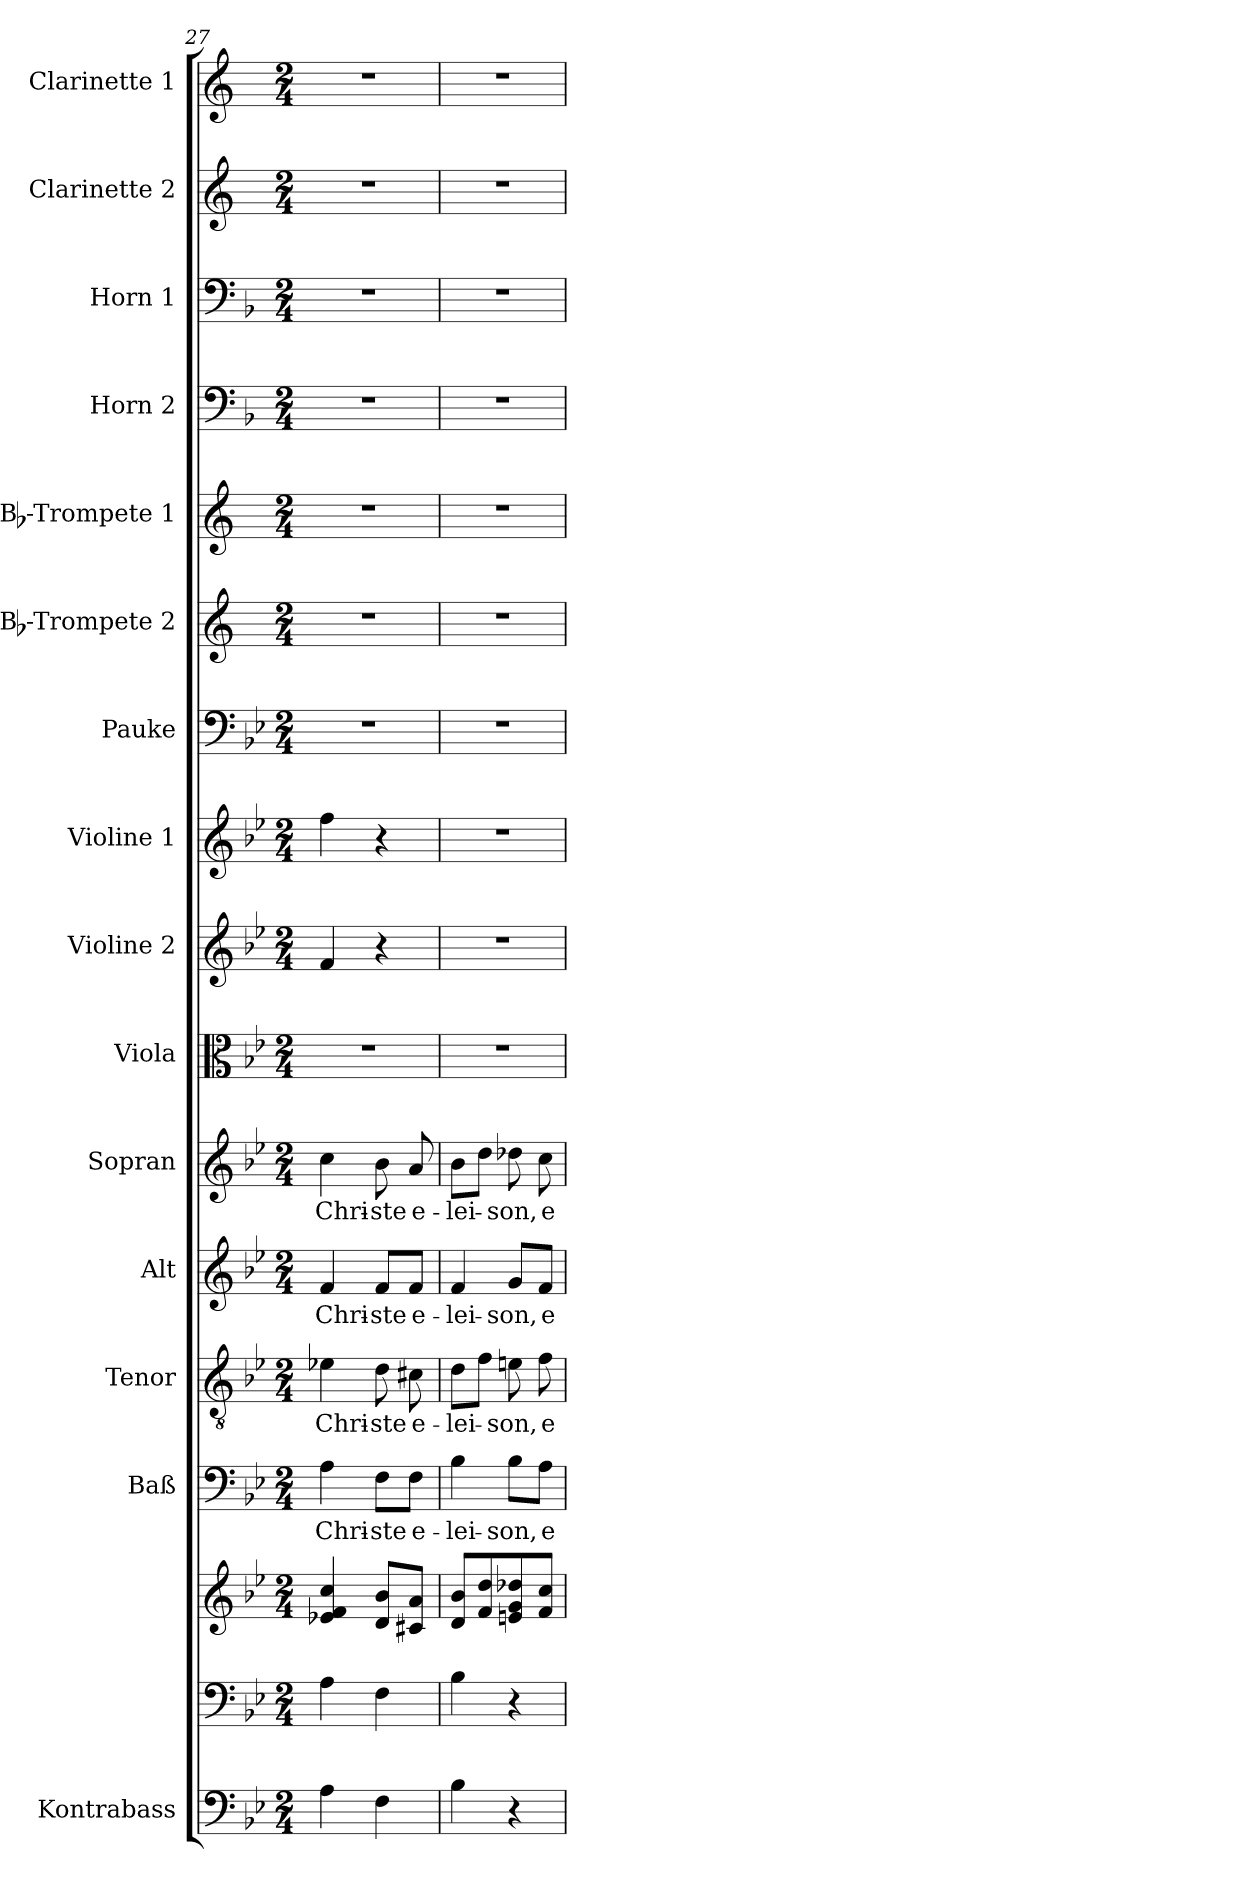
**kern	**kern	**kern	**kern	**text	**kern	**text	**kern	**text	**kern	**text	**kern	**kern	**kern	**kern	**kern	**kern	**kern	**kern	**kern	**kern
*part16	*part15	*part15	*part14	*part14	*part13	*part13	*part12	*part12	*part11	*part11	*part10	*part9	*part8	*part7	*part6	*part5	*part4	*part3	*part2	*part1
*staff17	*staff16	*staff15	*staff14	*staff14	*staff13	*staff13	*staff12	*staff12	*staff11	*staff11	*staff10	*staff9	*staff8	*staff7	*staff6	*staff5	*staff4	*staff3	*staff2	*staff1
*I"Kontrabass	*	*	*I"Baß	*	*I"Tenor	*	*I"Alt	*	*I"Sopran	*	*I"Viola	*I"Violine 2	*I"Violine 1	*I"Pauke	*I"Bb-Trompete 2	*I"Bb-Trompete 1	*I"Horn 2	*I"Horn 1	*I"Clarinette 2	*I"Clarinette 1
*I'Kb.	*	*	*I'Baß	*	*I'Ten	*	*I'Alt	*	*I'Sop	*	*I'Vla.	*I'Vln. 2	*I'Vln. 1	*I'Pk.	*I'Bb Trp. 2	*I'Bb Trp. 1	*I'Hrn. 2	*I'Hrn. 1	*I'Cl. 2	*I'Cl. 1
*clefF4	*clefF4	*clefG2	*clefF4	*	*clefGv2	*	*clefG2	*	*clefG2	*	*clefC3	*clefG2	*clefG2	*clefF4	*clefG2	*clefG2	*clefF4	*clefF4	*clefG2	*clefG2
*ITrd7c12	*	*	*	*	*	*	*	*	*	*	*	*	*	*	*ITrd1c2	*ITrd1c2	*ITrd4c7	*ITrd4c7	*ITrd1c2	*ITrd1c2
*k[b-e-]	*k[b-e-]	*k[b-e-]	*k[b-e-]	*	*k[b-e-]	*	*k[b-e-]	*	*k[b-e-]	*	*k[b-e-]	*k[b-e-]	*k[b-e-]	*k[b-e-]	*k[b-e-]	*k[b-e-]	*k[b-e-]	*k[b-e-]	*k[b-e-]	*k[b-e-]
*B-:	*B-:	*B-:	*B-:	*	*B-:	*	*B-:	*	*B-:	*	*B-:	*B-:	*B-:	*B-:	*B-:	*B-:	*B-:	*B-:	*B-:	*B-:
*M2/4	*M2/4	*M2/4	*M2/4	*	*M2/4	*	*M2/4	*	*M2/4	*	*M2/4	*M2/4	*M2/4	*M2/4	*M2/4	*M2/4	*M2/4	*M2/4	*M2/4	*M2/4
=27	=27	=27	=27	=27	=27	=27	=27	=27	=27	=27	=27	=27	=27	=27	=27	=27	=27	=27	=27	=27
!	!	!	!	!LO:LY:b	!	!LO:LY:b	!	!LO:LY:b	!	!LO:LY:b	!	!	!	!	!	!	!	!	!	!
4AA\	4A\	4e-X/ 4f/ 4cc/	4A\	Chri-	4e-X\	Chri-	4f/	Chri-	4cc\	Chri-	2r	4f/	4ff\	2r	2r	2r	2r	2r	2r	2r
!	!	!	!	!LO:LY:b	!	!LO:LY:b	!	!LO:LY:b	!	!LO:LY:b	!	!	!	!	!	!	!	!	!	!
4FF\	4F\	8d/ 8b-/L	8F\L	-ste	8d\	-ste	8f/L	-ste	8b-\	-ste	.	4r	4r	.	.	.	.	.	.	.
!	!	!	!	!LO:LY:b	!	!LO:LY:b	!	!LO:LY:b	!	!LO:LY:b	!	!	!	!	!	!	!	!	!	!
.	.	8c#X/ 8a/J	8F\J	e-	8c#X\	e-	8f/J	e-	8a/	e-	.	.	.	.	.	.	.	.	.	.
=28	=28	=28	=28	=28	=28	=28	=28	=28	=28	=28	=28	=28	=28	=28	=28	=28	=28	=28	=28	=28
!	!	!	!	!LO:LY:b	!	!LO:LY:b	!	!LO:LY:b	!	!LO:LY:b	!	!	!	!	!	!	!	!	!	!
4BB-\	4B-\	8d/ 8b-/L	4B-\	-lei-	8d\L	-lei-	4f/	-lei-	8b-\L	-lei-	2r	2r	2r	2r	2r	2r	2r	2r	2r	2r
.	.	8f/ 8dd/	.	.	8f\J	.	.	.	8dd\J	.	.	.	.	.	.	.	.	.	.	.
!	!	!	!	!LO:LY:b	!	!LO:LY:b	!	!LO:LY:b	!	!LO:LY:b	!	!	!	!	!	!	!	!	!	!
4r	4r	8en/ 8g/ 8dd-X/	8B-\L	-son,	8en\	-son,	8g/L	-son,	8dd-X\	-son,	.	.	.	.	.	.	.	.	.	.
!	!	!	!	!LO:LY:b	!	!LO:LY:b	!	!LO:LY:b	!	!LO:LY:b	!	!	!	!	!	!	!	!	!	!
.	.	8f/ 8cc/J	8A\J	e-	8f\	e-	8f/J	e-	8cc\	e-	.	.	.	.	.	.	.	.	.	.
=	=	=	=	=	=	=	=	=	=	=	=	=	=	=	=	=	=	=	=	=
*-	*-	*-	*-	*-	*-	*-	*-	*-	*-	*-	*-	*-	*-	*-	*-	*-	*-	*-	*-	*-
